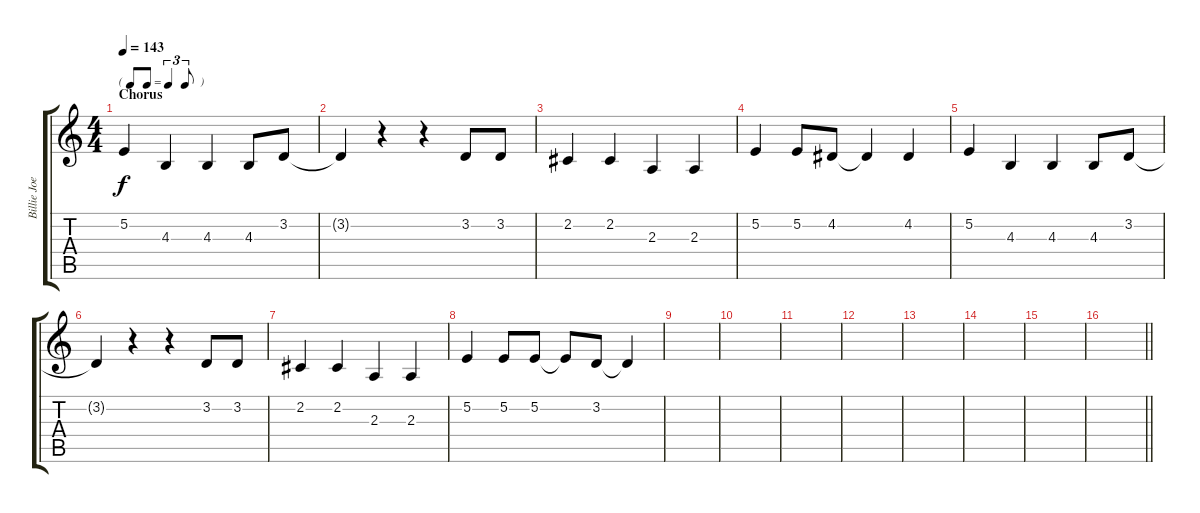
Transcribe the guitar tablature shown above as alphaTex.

\track ("Billie Joe Armstrong - Vocals" "Billie Joe") {instrument altosax}
\staff {score tabs}
\tuning (E4 B3 G3 D3 A2 E2) {hide}
\ts (4 4)
\tf triplet8th
\section ("" "Chorus")
\tempo 143
\clef g2
\ks c
5.2.4{dy f} 4.3.4 4.3.4 4.3.8 3.2.8 |
3.2{t}.4 r.4 r.4 3.2.8 3.2.8 |
2.2.4 2.2.4 2.3.4 2.3.4 |
5.2.4 5.2.8 4.2.8 4.2{t}.4 4.2.4 |
5.2.4 4.3.4 4.3.4 4.3.8 3.2.8 |
3.2{t}.4 r.4 r.4 3.2.8 3.2.8 |
2.2.4 2.2.4 2.3.4 2.3.4 |
5.2.4 5.2.8 5.2.8 5.2{t}.8 3.2.8 3.2{t}.4 |
|
|
|
|
|
|
|
\barLineRight lightlight
